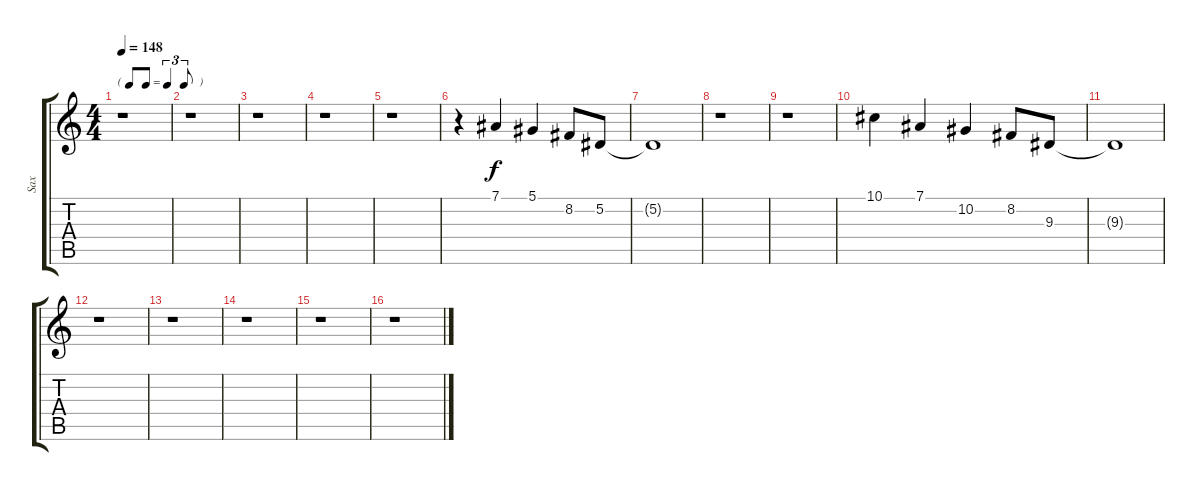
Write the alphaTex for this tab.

\track ("Sax" "Sax") {instrument tenorsax}
\staff {score tabs}
\tuning (Eb4 Bb3 Gb3 Db3 Ab2 Eb2) {hide}
\ts (4 4)
\tf triplet8th
\tempo 148
\clef g2
\ks c
r.1{dy f} |
r.1 |
r.1 |
r.1 |
r.1 |
r.4 7.1.4 5.1.4 8.2.8 5.2.8 |
5.2{t}.1 |
r.1 |
r.1 |
10.1.4 7.1.4 10.2.4 8.2.8 9.3.8 |
9.3{t}.1 |
r.1 |
r.1 |
r.1 |
r.1 |
r.1
